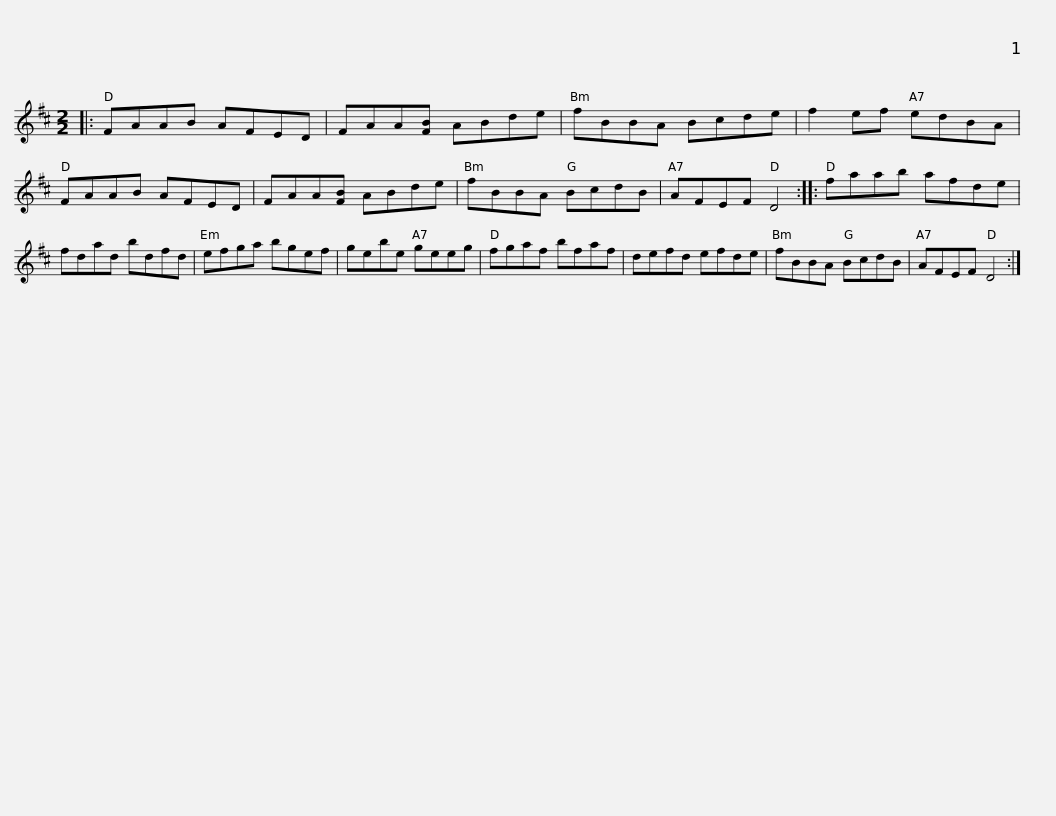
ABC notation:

X:1
L:1/8
M:2/2
I:linebreak $
K:D
V:1 treble
V:1
|: FAAB AFED | FAA[FB] ABde | fBBA Bcde | f2 ef edBA | FAAB AFED |$ %5
 FAA[FB] ABde | fBBA BcdB | AFEF D4 :: faab afde | fdad bdfd |$ %10
 efga bgef | gebe geeg | fgaf bfaf | defd efde | fBBA BcdB |$ %15
 AFEF D4 :| %16
